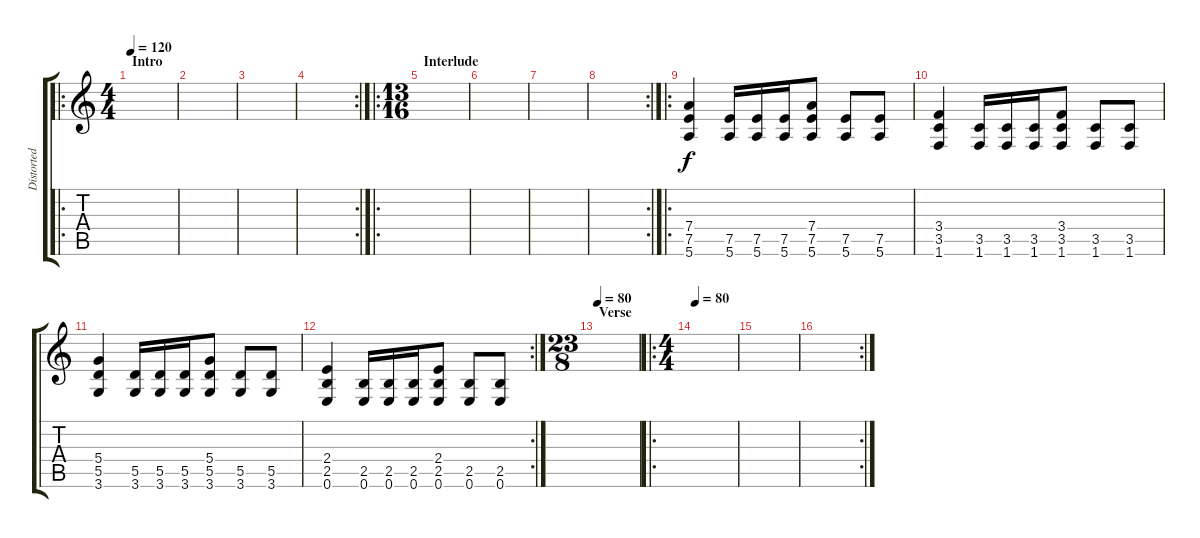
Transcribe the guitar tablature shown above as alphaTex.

\track ("Distorted Rhytm" "Distorted ") {instrument distortionguitar}
\staff {score tabs}
\tuning (E4 B3 G3 D3 A2 E2) {hide}
\ro
\ts (4 4)
\section ("" "Intro")
\tempo 120
\clef g2
\ks c
|
|
|
\rc 2
|
\ro
\ts (13 16)
\section ("" "Interlude")
|
|
|
\rc 2
|
\ro
(7.4 7.5 5.6).4 (7.5 5.6).16 (7.5 5.6).16 (7.5 5.6).16 (7.4 7.5 5.6).8 (7.5 5.6).8 (7.5 5.6).8 |
(3.4 3.5 1.6).4 (3.5 1.6).16 (3.5 1.6).16 (3.5 1.6).16 (3.4 3.5 1.6).8 (3.5 1.6).8 (3.5 1.6).8 |
(5.4 5.5 3.6).4 (5.5 3.6).16 (5.5 3.6).16 (5.5 3.6).16 (5.4 5.5 3.6).8 (5.5 3.6).8 (5.5 3.6).8 |
\rc 2
(2.4 2.5 0.6).4 (2.5 0.6).16 (2.5 0.6).16 (2.5 0.6).16 (2.4 2.5 0.6).8 (2.5 0.6).8 (2.5 0.6).8 |
\ts (23 8)
\section ("" "Verse")
\tempo 80
|
\ro
\ts (4 4)
\tempo 80
|
|
\rc 2
